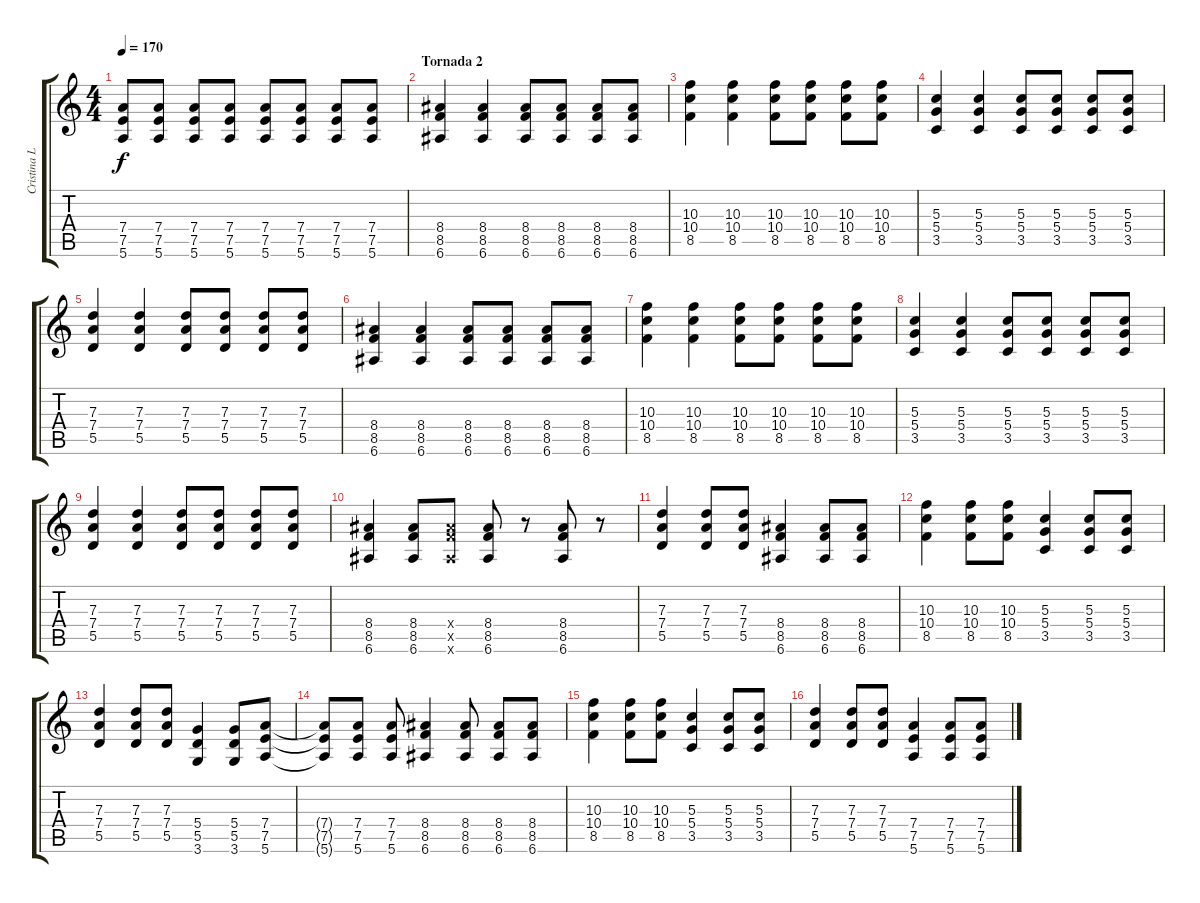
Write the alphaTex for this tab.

\track ("Cristina Llanos (Guitarra)" "Cristina L") {instrument overdrivenguitar}
\staff {score tabs}
\tuning (E4 B3 G3 D3 A2 E2) {hide}
\ts (4 4)
\tempo 170
\clef g2
\ks c
(7.4 7.5 5.6).8{dy f} (7.4 7.5 5.6).8 (7.4 7.5 5.6).8 (7.4 7.5 5.6).8 (7.4 7.5 5.6).8 (7.4 7.5 5.6).8 (7.4 7.5 5.6).8 (7.4 7.5 5.6).8 |
\section ("" "Tornada 2")
(8.4 8.5 6.6).4 (8.4 8.5 6.6).4 (8.4 8.5 6.6).8 (8.4 8.5 6.6).8 (8.4 8.5 6.6).8 (8.4 8.5 6.6).8 |
(10.3 10.4 8.5).4 (10.3 10.4 8.5).4 (10.3 10.4 8.5).8 (10.3 10.4 8.5).8 (10.3 10.4 8.5).8 (10.3 10.4 8.5).8 |
(5.3 5.4 3.5).4 (5.3 5.4 3.5).4 (5.3 5.4 3.5).8 (5.3 5.4 3.5).8 (5.3 5.4 3.5).8 (5.3 5.4 3.5).8 |
(7.3 7.4 5.5).4 (7.3 7.4 5.5).4 (7.3 7.4 5.5).8 (7.3 7.4 5.5).8 (7.3 7.4 5.5).8 (7.3 7.4 5.5).8 |
(8.4 8.5 6.6).4 (8.4 8.5 6.6).4 (8.4 8.5 6.6).8 (8.4 8.5 6.6).8 (8.4 8.5 6.6).8 (8.4 8.5 6.6).8 |
(10.3 10.4 8.5).4 (10.3 10.4 8.5).4 (10.3 10.4 8.5).8 (10.3 10.4 8.5).8 (10.3 10.4 8.5).8 (10.3 10.4 8.5).8 |
(5.3 5.4 3.5).4 (5.3 5.4 3.5).4 (5.3 5.4 3.5).8 (5.3 5.4 3.5).8 (5.3 5.4 3.5).8 (5.3 5.4 3.5).8 |
(7.3 7.4 5.5).4 (7.3 7.4 5.5).4 (7.3 7.4 5.5).8 (7.3 7.4 5.5).8 (7.3 7.4 5.5).8 (7.3 7.4 5.5).8 |
(8.4 8.5 6.6).4 (8.4 8.5 6.6).8 (8.4{x} 8.5{x} 6.6{x}).8 (8.4 8.5 6.6).8 r.8 (8.4 8.5 6.6).8 r.8 |
(7.3 7.4 5.5).4 (7.3 7.4 5.5).8 (7.3 7.4 5.5).8 (8.4 8.5 6.6).4 (8.4 8.5 6.6).8 (8.4 8.5 6.6).8 |
(10.3 10.4 8.5).4 (10.3 10.4 8.5).8 (10.3 10.4 8.5).8 (5.3 5.4 3.5).4 (5.3 5.4 3.5).8 (5.3 5.4 3.5).8 |
(7.3 7.4 5.5).4 (7.3 7.4 5.5).8 (7.3 7.4 5.5).8 (5.4 5.5 3.6).4 (5.4 5.5 3.6).8 (7.4 7.5 5.6).8 |
(7.4{t} 7.5{t} 5.6{t}).8 (7.4 7.5 5.6).8 (7.4 7.5 5.6).8 (8.4 8.5 6.6).4 (8.4 8.5 6.6).8 (8.4 8.5 6.6).8 (8.4 8.5 6.6).8 |
(10.3 10.4 8.5).4 (10.3 10.4 8.5).8 (10.3 10.4 8.5).8 (5.3 5.4 3.5).4 (5.3 5.4 3.5).8 (5.3 5.4 3.5).8 |
(7.3 7.4 5.5).4 (7.3 7.4 5.5).8 (7.3 7.4 5.5).8 (7.4 7.5 5.6).4 (7.4 7.5 5.6).8 (7.4 7.5 5.6).8
